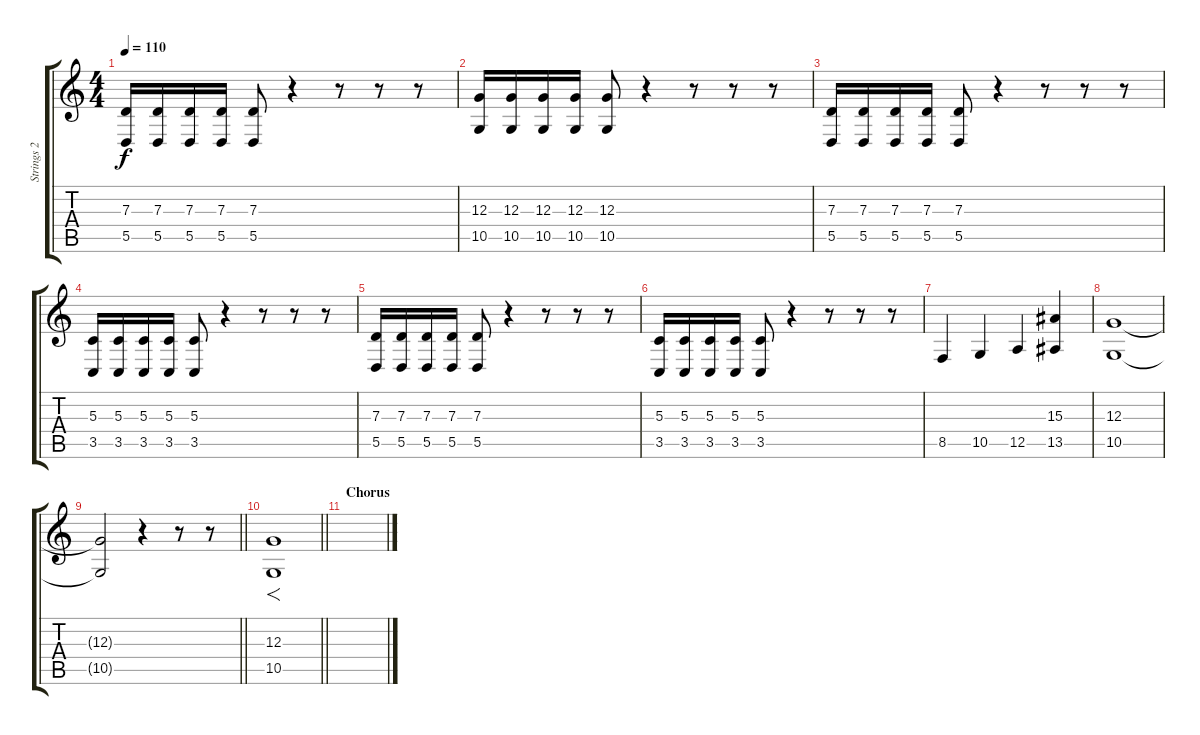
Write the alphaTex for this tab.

\track ("Strings 2" "Strings 2") {instrument stringensemble1}
\staff {score tabs}
\tuning (E4 B3 G3 D3 A2 D2) {hide}
\ts (4 4)
\tempo 110
\clef g2
\ks c
(7.3 5.5).16{dy f} (7.3 5.5).16 (7.3 5.5).16 (7.3 5.5).16 (7.3 5.5).8 r.4 r.8 r.8 r.8 |
(12.3 10.5).16 (12.3 10.5).16 (12.3 10.5).16 (12.3 10.5).16 (12.3 10.5).8 r.4 r.8 r.8 r.8 |
(7.3 5.5).16 (7.3 5.5).16 (7.3 5.5).16 (7.3 5.5).16 (7.3 5.5).8 r.4 r.8 r.8 r.8 |
(5.3 3.5).16 (5.3 3.5).16 (5.3 3.5).16 (5.3 3.5).16 (5.3 3.5).8 r.4 r.8 r.8 r.8 |
(7.3 5.5).16 (7.3 5.5).16 (7.3 5.5).16 (7.3 5.5).16 (7.3 5.5).8 r.4 r.8 r.8 r.8 |
(5.3 3.5).16 (5.3 3.5).16 (5.3 3.5).16 (5.3 3.5).16 (5.3 3.5).8 r.4 r.8 r.8 r.8 |
8.5.4 10.5.4 12.5.4 (15.3 13.5).4 |
(12.3 10.5).1{volume 1} |
\barLineRight lightlight
(12.3{t} 10.5{t}).2 r.4 r.8 r.8{volume 14} |
\barLineRight lightlight
(12.3 10.5).1{f} |
\section ("" "Chorus")
